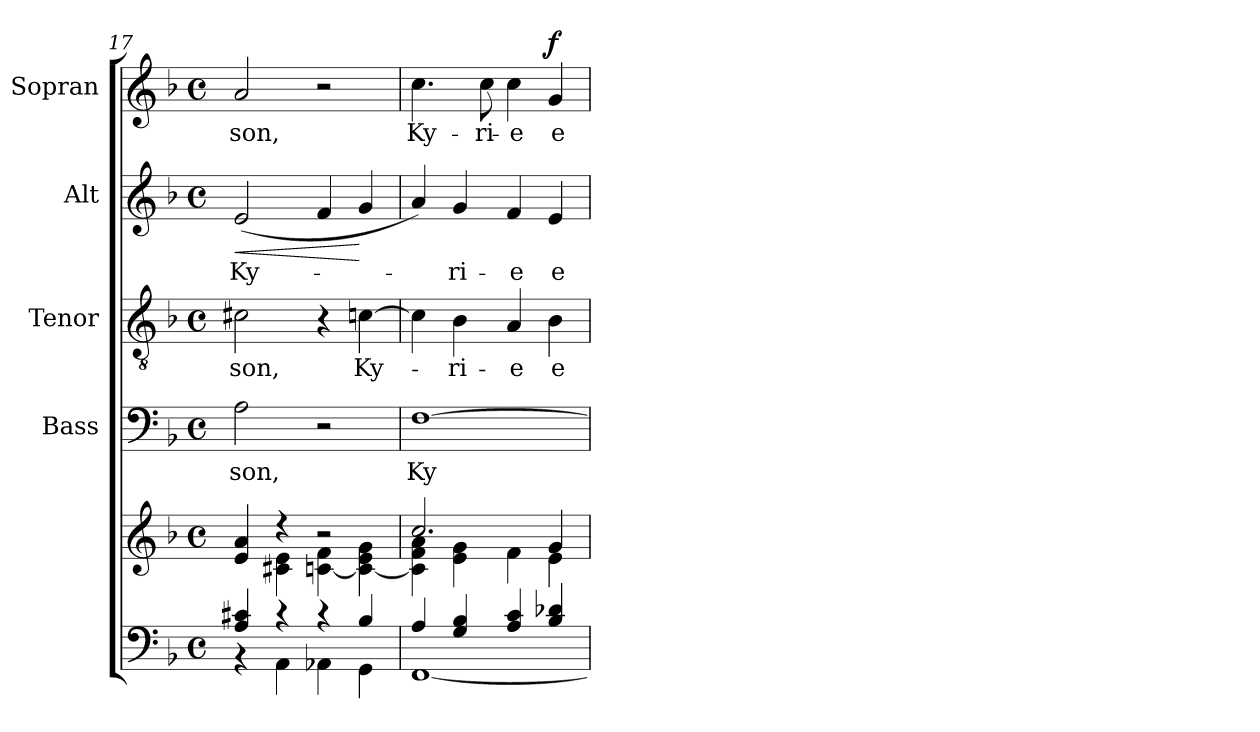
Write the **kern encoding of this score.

**kern	**kern	**kern	**text	**kern	**text	**kern	**text	**dynam	**kern	**text	**dynam
*part5	*part5	*part4	*part4	*part3	*part3	*part2	*part2	*part2	*part1	*part1	*part1
*staff6	*staff5	*staff4	*staff4	*staff3	*staff3	*staff2	*staff2	*staff2	*staff1	*staff1	*staff1
*	*	*I"Bass	*	*I"Tenor	*	*I"Alt	*	*	*I"Sopran	*	*
*	*	*I'B.	*	*I'T.	*	*I'A.	*	*	*I'S.	*	*
!!LO:LB:g=z
*clefF4	*clefG2	*clefF4	*	*clefGv2	*	*clefG2	*	*	*clefG2	*	*
*k[b-]	*k[b-]	*k[b-]	*	*k[b-]	*	*k[b-]	*	*	*k[b-]	*	*
*F:	*F:	*F:	*	*F:	*	*F:	*	*	*F:	*	*
*M4/4	*M4/4	*M4/4	*	*M4/4	*	*M4/4	*	*	*M4/4	*	*
*met(c)	*met(c)	*met(c)	*	*met(c)	*	*met(c)	*	*	*met(c)	*	*
=17	=17	=17	=17	=17	=17	=17	=17	=17	=17	=17	=17
*^	*^	*	*	*	*	*	*	*	*	*	*
!	!	!	!	!	!LO:LY:b	!	!LO:LY:b	!	!LO:LY:b	!LO:HP:b	!	!LO:LY:b	!
4A/ 4c#X/	4rAA	4e/ 4a/	4ryy	2A\	-son,	2c#X\	-son,	(<2e/	Ky-	<	2a/	-son,	.
4rc	4AA\	4rdd	4c#X\ 4e\	.	.	.	.	.	.	.	.	.	.
4rc	4AA-X\	2rcc	[<4cn\ 4f\	2r	.	4r	.	4f/	.	.	2r	.	.
!	!	!	!	!	!	!	!LO:LY:b	!	!	!	!	!	!
4B-/	4GG\	.	4c\_ 4e\ 4g\	.	.	[4cn\	Ky-	4g/	.	[	.	.	.
=18	=18	=18	=18	=18	=18	=18	=18	=18	=18	=18	=18	=18	=18
!	!	!	!	!	!LO:LY:b	!	!	!	!	!	!	!LO:LY:b	!
4A/	[<1FF	2.cc/	4c\] 4f\ 4a\	[1F	Ky-	4c\]	.	4a/)	.	.	4.cc\	Ky-	.
!	!	!	!	!	!	!	!LO:LY:b	!	!LO:LY:b	!	!	!	!
4G/ 4B-/	.	.	4e\ 4g\	.	.	4B-\	-ri-	4g/	-ri-	.	.	.	.
!	!	!	!	!	!	!	!	!	!	!	!	!LO:LY:b	!
.	.	.	.	.	.	.	.	.	.	.	8cc\	-ri-	.
!	!	!	!	!	!	!	!LO:LY:b	!	!LO:LY:b	!	!	!LO:LY:b	!
4A/ 4c/	.	.	4f\	.	.	4A/	-e	4f/	-e	.	4cc\	-e	.
!	!	!	!	!	!	!	!LO:LY:b	!	!LO:LY:b	!	!	!LO:LY:b	!LO:DY:a
4B-/ 4d-X/	.	4g/	4e\	.	.	4B-\	e-	4e/	e-	.	4g/	e-	f
*v	*v	*	*	*	*	*	*	*	*	*	*	*	*
*	*v	*v	*	*	*	*	*	*	*	*	*	*
=	=	=	=	=	=	=	=	=	=	=	=
*-	*-	*-	*-	*-	*-	*-	*-	*-	*-	*-	*-
